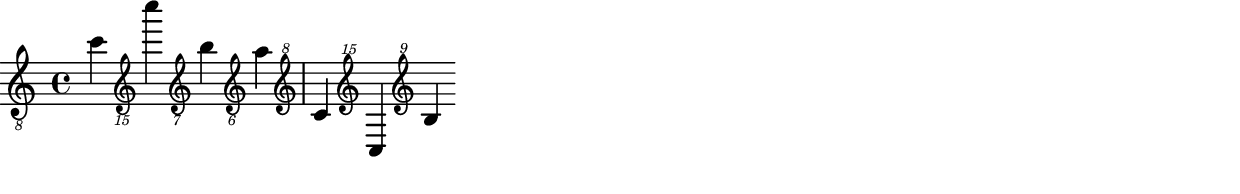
%% Generated by lilypond-book.py
%% Options: [exampleindent=10.16\mm,indent=0\mm,line-width=160\mm]
\include "lilypond-book-preamble.ly"


% ****************************************************************
% Start cut-&-pastable-section
% ****************************************************************



\paper {
  indent = 0\mm
  line-width = 160\mm
  % offset the left padding, also add 1mm as lilypond creates cropped
  % images with a little space on the right
  line-width = #(- line-width (* mm  3.000000) (* mm 1))
}

\layout {
  
}





% ****************************************************************
% ly snippet:
% ****************************************************************
\sourcefilename "/home/gub/gub/target/linux-x86/src/lilypond-git.sv.gnu.org--lilypond.git-release-unstable/input/regression/clef-transposition.ly"
\sourcefileline 0

\version "2.16.0" \header {

    texidoc = "Clefs may be transposed up or down
by arbitrary amount, including 15 for two octaves."

}
\layout { ragged-right = ##t  }


\relative c'' {

  \clef "G_8"
  c4
  \clef "G_15"
  c4
  \clef "G_7"
  c4
  \clef "G_6"
  c4
  \clef "G^8"
  c4
  \clef "G^15"
  c4
  \clef "G^9"
  c4
}




% ****************************************************************
% end ly snippet
% ****************************************************************
